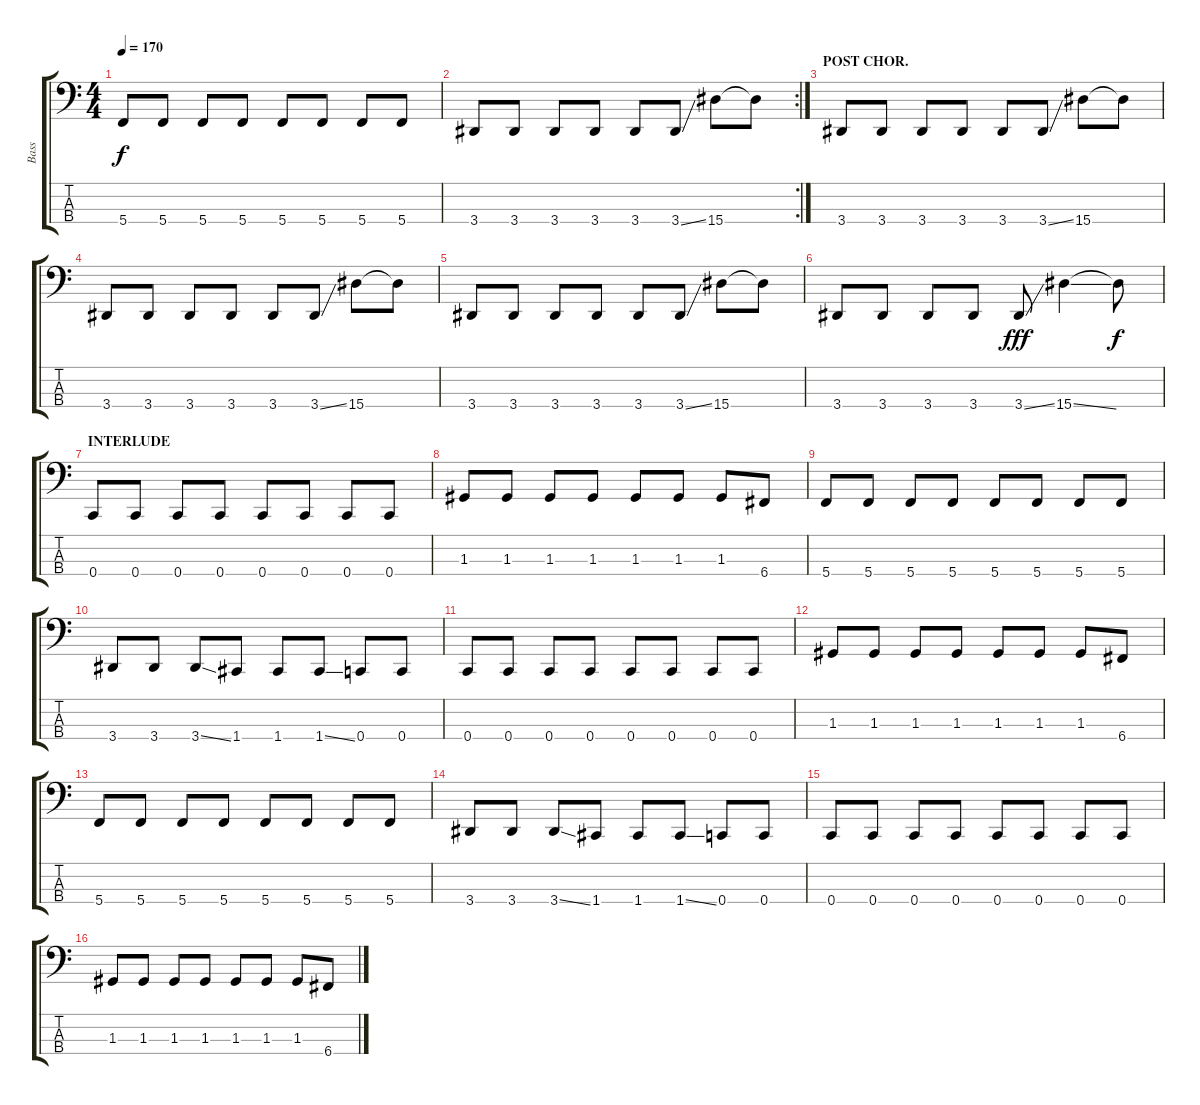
\track ("Bass" "Bass") {instrument electricbasspick}
\staff {score tabs}
\tuning (F2 C2 G1 C1) {hide}
\ts (4 4)
\tempo 170
\clef f4
\ks c
5.4.8{dy f} 5.4.8 5.4.8 5.4.8 5.4.8 5.4.8 5.4.8 5.4.8 |
\rc 2
3.4.8 3.4.8 3.4.8 3.4.8 3.4.8 3.4{ss}.8 15.4.8 15.4{t}.8 |
\section ("" "POST CHOR.")
3.4.8 3.4.8 3.4.8 3.4.8 3.4.8 3.4{ss}.8 15.4.8 15.4{t}.8 |
3.4.8 3.4.8 3.4.8 3.4.8 3.4.8 3.4{ss}.8 15.4.8 15.4{t}.8 |
3.4.8 3.4.8 3.4.8 3.4.8 3.4.8 3.4{ss}.8 15.4.8 15.4{t}.8 |
3.4.8 3.4.8 3.4.8 3.4.8 3.4{ss}.8{dy fff} 15.4{ss}.4 15.4{t}.8{dy f} |
\section ("" "INTERLUDE")
0.4.8 0.4.8 0.4.8 0.4.8 0.4.8 0.4.8 0.4.8 0.4.8 |
1.3.8 1.3.8 1.3.8 1.3.8 1.3.8 1.3.8 1.3.8 6.4.8 |
5.4.8 5.4.8 5.4.8 5.4.8 5.4.8 5.4.8 5.4.8 5.4.8 |
3.4.8 3.4.8 3.4{ss}.8 1.4.8 1.4.8 1.4{ss}.8 0.4.8 0.4.8 |
0.4.8 0.4.8 0.4.8 0.4.8 0.4.8 0.4.8 0.4.8 0.4.8 |
1.3.8 1.3.8 1.3.8 1.3.8 1.3.8 1.3.8 1.3.8 6.4.8 |
5.4.8 5.4.8 5.4.8 5.4.8 5.4.8 5.4.8 5.4.8 5.4.8 |
3.4.8 3.4.8 3.4{ss}.8 1.4.8 1.4.8 1.4{ss}.8 0.4.8 0.4.8 |
0.4.8 0.4.8 0.4.8 0.4.8 0.4.8 0.4.8 0.4.8 0.4.8 |
1.3.8 1.3.8 1.3.8 1.3.8 1.3.8 1.3.8 1.3.8 6.4.8
